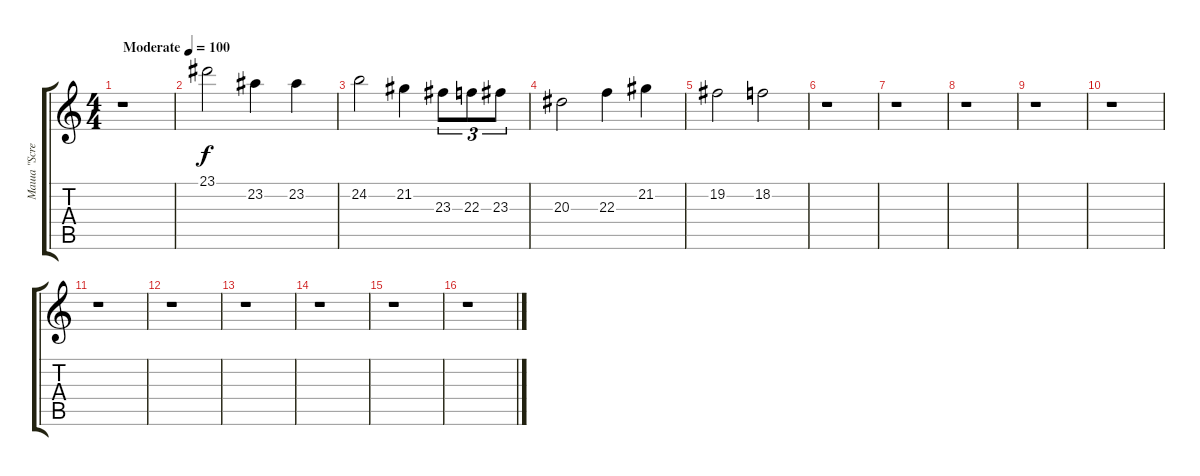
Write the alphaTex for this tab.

\track ("Маша \"Scream\"" "Маша \"Scre") {instrument flute}
\staff {score tabs}
\tuning (E4 B3 G3 D3 A2 E2) {hide}
\ts (4 4)
\tempo (100 "Moderate")
\clef g2
\ks c
r.1{dy f instrument flute} |
23.1.2 23.2.4 23.2.4 |
24.2.2 21.2.4 23.3.8{tu (3 2)} 22.3.8{tu (3 2)} 23.3.8{tu (3 2)} |
20.3.2 22.3.4 21.2.4 |
19.2.2 18.2.2 |
r.1 |
r.1 |
r.1 |
r.1 |
r.1 |
r.1 |
r.1 |
r.1 |
r.1 |
r.1 |
r.1
